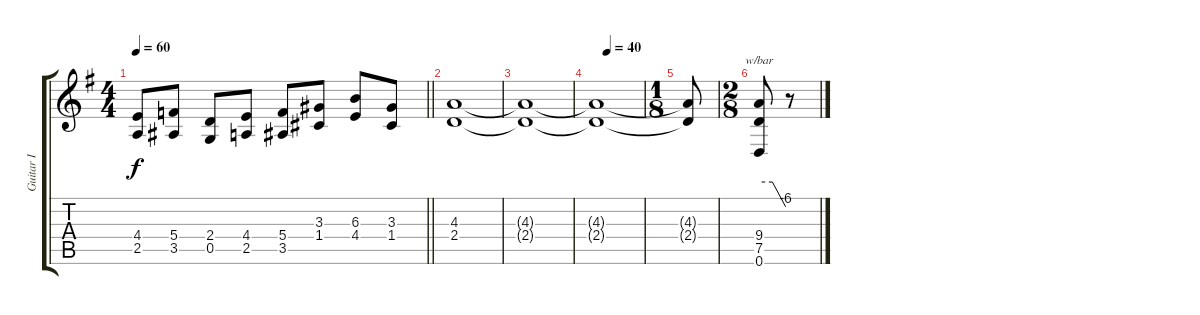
\track ("Guitar I" "Guitar I") {instrument distortionguitar}
\staff {score tabs}
\tuning (D4 A3 F3 C3 G2 D2) {hide}
\ts (4 4)
\tempo 60
\clef g2
\barLineRight lightlight
\ks eminor
(4.4 2.5).8{dy f} (5.4 3.5).8 (2.4 0.5).8 (4.4 2.5).8 (5.4 3.5).8 (3.3 1.4).8 (6.3 4.4).8 (3.3 1.4).8 |
(4.3 2.4).1 |
(4.3{t} 2.4{t}).1{volume 7} |
\tempo (40 0.25)
(4.3{t} 2.4{t}).1 |
\ts (1 8)
(4.3{t} 2.4{t}).8 |
\ts (2 8)
(9.4 7.5 0.6).8{tbe (custom default 0 0 30 0 60 -24) volume 13} r.8
